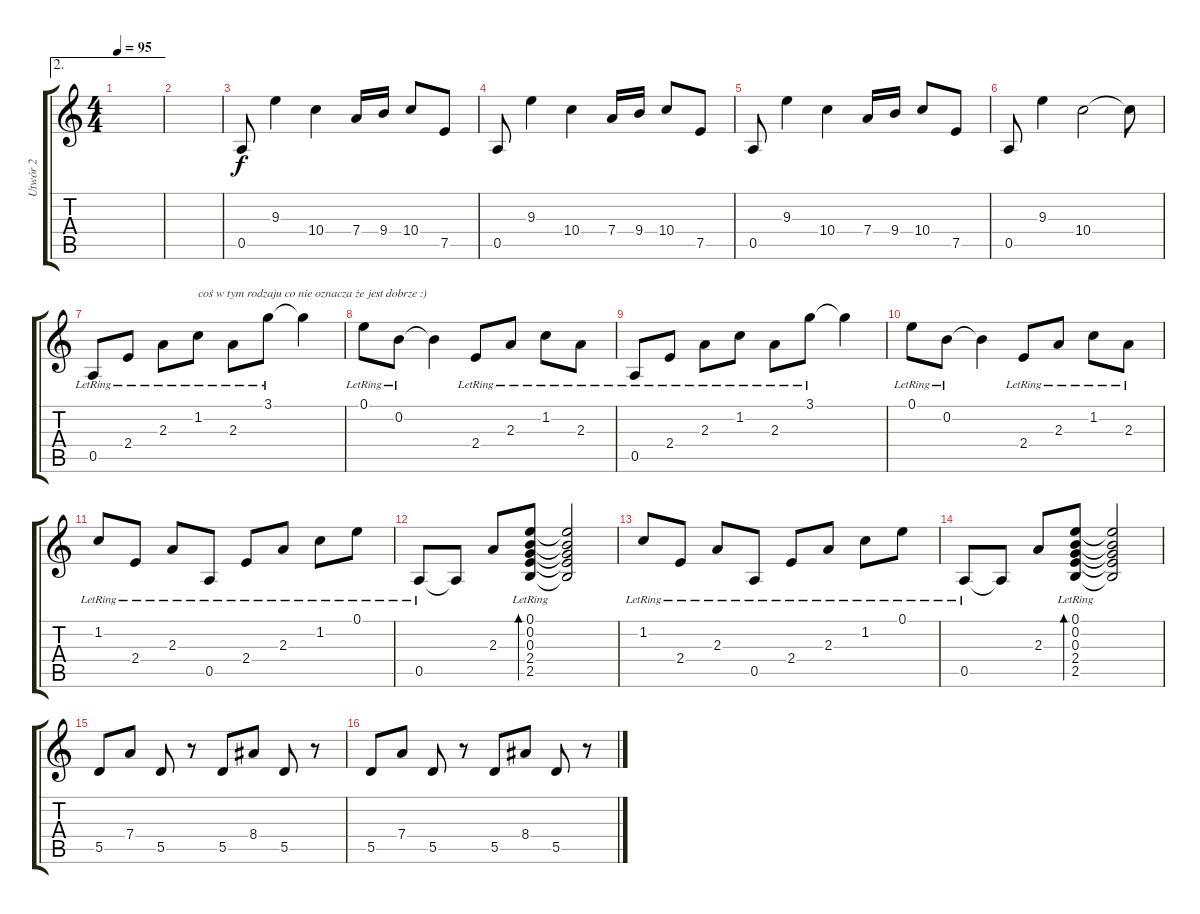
\track ("Utwór 2" "Utwór 2") {instrument distortionguitar}
\staff {score tabs}
\tuning (E4 B3 G3 D3 A2 E2) {hide}
\ae 2
\ts (4 4)
\tempo 95
\clef g2
\ks c
|
|
0.5.8 9.3.4 10.4.4 7.4.16 9.4.16 10.4.8 7.5.8 |
0.5.8 9.3.4 10.4.4 7.4.16 9.4.16 10.4.8 7.5.8 |
0.5.8 9.3.4 10.4.4 7.4.16 9.4.16 10.4.8 7.5.8 |
0.5.8 9.3.4 10.4.2 10.4{t}.8 |
0.5{lr}.8{volume 9 instrument electricguitarclean} 2.4{lr}.8 2.3{lr}.8 1.2{lr}.8{txt "coś w tym rodzaju co nie oznacza że jest dobrze :)"} 2.3{lr}.8 3.1{lr}.8 3.1{t}.4 |
0.1{lr}.8 0.2{lr}.8 0.2{t}.4 2.4{lr}.8 2.3{lr}.8 1.2{lr}.8 2.3{lr}.8 |
0.5{lr}.8 2.4{lr}.8 2.3{lr}.8 1.2{lr}.8 2.3{lr}.8 3.1{lr}.8 3.1{t}.4 |
0.1{lr}.8 0.2{lr}.8 0.2{t}.4 2.4{lr}.8 2.3{lr}.8 1.2{lr}.8 2.3{lr}.8 |
1.2{lr}.8 2.4{lr}.8 2.3{lr}.8 0.5{lr}.8 2.4{lr}.8 2.3{lr}.8 1.2{lr}.8 0.1{lr}.8 |
0.5{lr}.8 0.5{t}.8 2.3.8 (0.1{lr} 0.2{lr} 0.3{lr} 2.4{lr} 2.5{lr}).8{bd 120} (0.1{t} 0.2{t} 0.3{t} 2.4{t} 2.5{t}).2 |
1.2{lr}.8 2.4{lr}.8 2.3{lr}.8 0.5{lr}.8 2.4{lr}.8 2.3{lr}.8 1.2{lr}.8 0.1{lr}.8 |
0.5{lr}.8 0.5{t}.8 2.3.8 (0.1{lr} 0.2{lr} 0.3{lr} 2.4{lr} 2.5{lr}).8{bd 120} (0.1{t} 0.2{t} 0.3{t} 2.4{t} 2.5{t}).2 |
5.5.8 7.4.8 5.5.8 r.8 5.5.8 8.4.8 5.5.8 r.8 |
5.5.8 7.4.8 5.5.8 r.8 5.5.8 8.4.8 5.5.8 r.8
